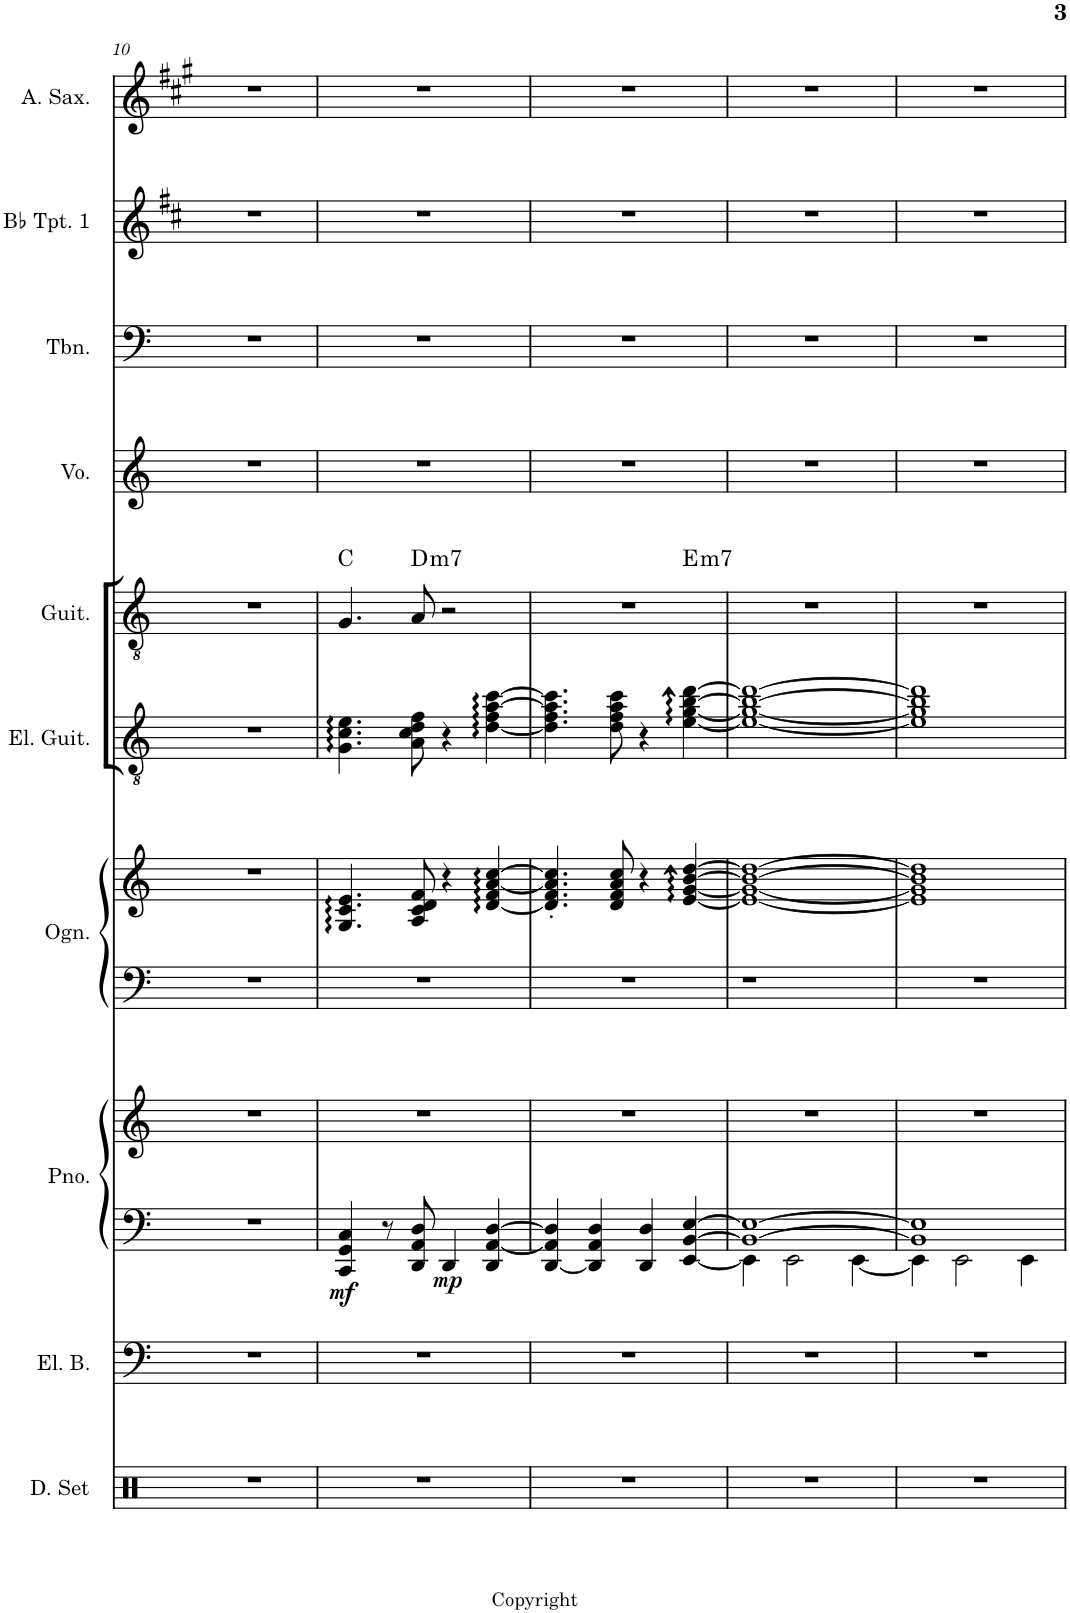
**kern	**kern	**kern	**kern	**dynam	**kern	**kern	**kern	**kern	**harte	**kern	**kern	**kern	**kern
*part10	*part9	*part8	*part8	*part8	*part7	*part7	*part6	*part5	*part5	*part4	*part3	*part2	*part1
*staff12	*staff11	*staff10	*staff9	*staff9/10	*staff8	*staff7	*staff6	*staff5	*	*staff4	*staff3	*staff2	*staff1
*I"Drumset	*I"Electric Bass	*I"Piano	*	*	*I"Organ	*	*I"Electric Guitar	*I"Acoustic Guitar	*	*I"Voice	*I"Trombone	*I"Bb Trumpet 1	*I"Alto Saxophone
*I'D. Set	*I'El. B.	*I'Pno.	*	*	*I'Ogn.	*	*I'El. Guit.	*I'Guit.	*	*I'Vo.	*I'Tbn.	*I'Bb Tpt. 1	*I'A. Sax.
!!LO:PB:g=z
*clefX	*clefF4	*clefF4	*clefG2	*	*clefF4	*clefG2	*clefGv2	*clefGv2	*	*clefG2	*clefF4	*clefG2	*clefG2
*	*Trd7c12	*	*	*	*	*	*	*	*	*	*	*Trd1c2	*Trd5c9
*k[]	*k[]	*k[]	*k[]	*	*k[]	*k[]	*k[]	*k[]	*	*k[]	*k[]	*k[f#c#]	*k[f#c#g#]
*M4/4	*M4/4	*M4/4	*M4/4	*	*M4/4	*M4/4	*M4/4	*M4/4	*	*M4/4	*M4/4	*M4/4	*M4/4
=10	=10	=10	=10	=10	=10	=10	=10	=10	=10	=10	=10	=10	=10
1r	1r	1r	1r	.	1r	1r	1r	1r	.	1r	1r	1r	1r
=11	=11	=11	=11	=11	=11	=11	=11	=11	=11	=11	=11	=11	=11
!	!	!	!	!LO:DY:b=2	!	!	!	!	!	!	!	!	!
1r	1r	4CC/ 4GG/ 4C/	1r	mf	1r	4.G/ 4.c/ 4.e/	4.G\ 4.c\ 4.e\	4.G/	C:maj	1r	1r	1r	1r
.	.	8r	.	.	.	.	.	.	.	.	.	.	.
!	!	!	!	!	!	!	!	!	!LO:H:kt=m7	!	!	!	!
.	.	8DD/ 8AA/ 8D/	.	.	.	8A/ 8c/ 8d/ 8f/	8A\ 8c\ 8d\ 8f\	8A/	D:min7	.	.	.	.
!	!	!	!	!LO:DY:b=2	!	!	!	!	!	!	!	!	!
.	.	4DD/	.	mp	.	4r	4r	2r	.	.	.	.	.
.	.	4DD/ [4AA/ [4D/	.	.	.	[4d/ 4f/ [4a/ [4cc/	[4d\ 4f\ [4a\ [4cc\	.	.	.	.	.	.
=12	=12	=12	=12	=12	=12	=12	=12	=12	=12	=12	=12	=12	=12
*	*	*	*	*	*	*	*	*^	*	*	*	*	*
1r	1r	[4DD/ 4AA/] 4D/]	1r	.	1r	4.d/]' 4.f/' 4.a/]' 4.cc/]'	4.d\] 4.f\ 4.a\] 4.cc\]	1r	2.ryy	.	1r	1r	1r	1r
.	.	4DD/] 4AA/ 4D/	.	.	.	.	.	.	.	.	.	.	.	.
.	.	.	.	.	.	8d/ 8f/ 8a/ 8cc/	8d\ 8f\ 8a\ 8cc\	.	.	.	.	.	.	.
.	.	4DD/ 4D/	.	.	.	4r	4r	.	.	.	.	.	.	.
!	!	!	!	!	!	!	!	!	!	!LO:H:kt=m7	!	!	!	!
.	.	[<4EE/ [4BB/ [4E/	.	.	.	[4e/ [4g/ [4b/ [4dd/	[4e\ [4g\ [4b\ [4dd\	.	4ryy	E:min7	.	.	.	.
*	*	*	*	*	*	*	*	*v	*v	*	*	*	*	*
=13	=13	=13	=13	=13	=13	=13	=13	=13	=13	=13	=13	=13	=13
*	*	*^	*	*	*	*	*	*	*	*	*	*	*
1r	1r	1BB_ 1E_	4EE\]	1r	.	1r	1e_ 1g_ 1b_ 1dd_	1e_ 1g_ 1b_ 1dd_	1r	.	1r	1r	1r	1r
.	.	.	2EE\	.	.	.	.	.	.	.	.	.	.	.
.	.	.	[4EE\	.	.	.	.	.	.	.	.	.	.	.
=14	=14	=14	=14	=14	=14	=14	=14	=14	=14	=14	=14	=14	=14	=14
1r	1r	1BB] 1E]	4EE\]	1r	.	1r	1e] 1g] 1b] 1dd]	1e] 1g] 1b] 1dd]	1r	.	1r	1r	1r	1r
.	.	.	2EE\	.	.	.	.	.	.	.	.	.	.	.
.	.	.	4EE\	.	.	.	.	.	.	.	.	.	.	.
*	*	*v	*v	*	*	*	*	*	*	*	*	*	*	*
=	=	=	=	=	=	=	=	=	=	=	=	=	=
*-	*-	*-	*-	*-	*-	*-	*-	*-	*-	*-	*-	*-	*-
